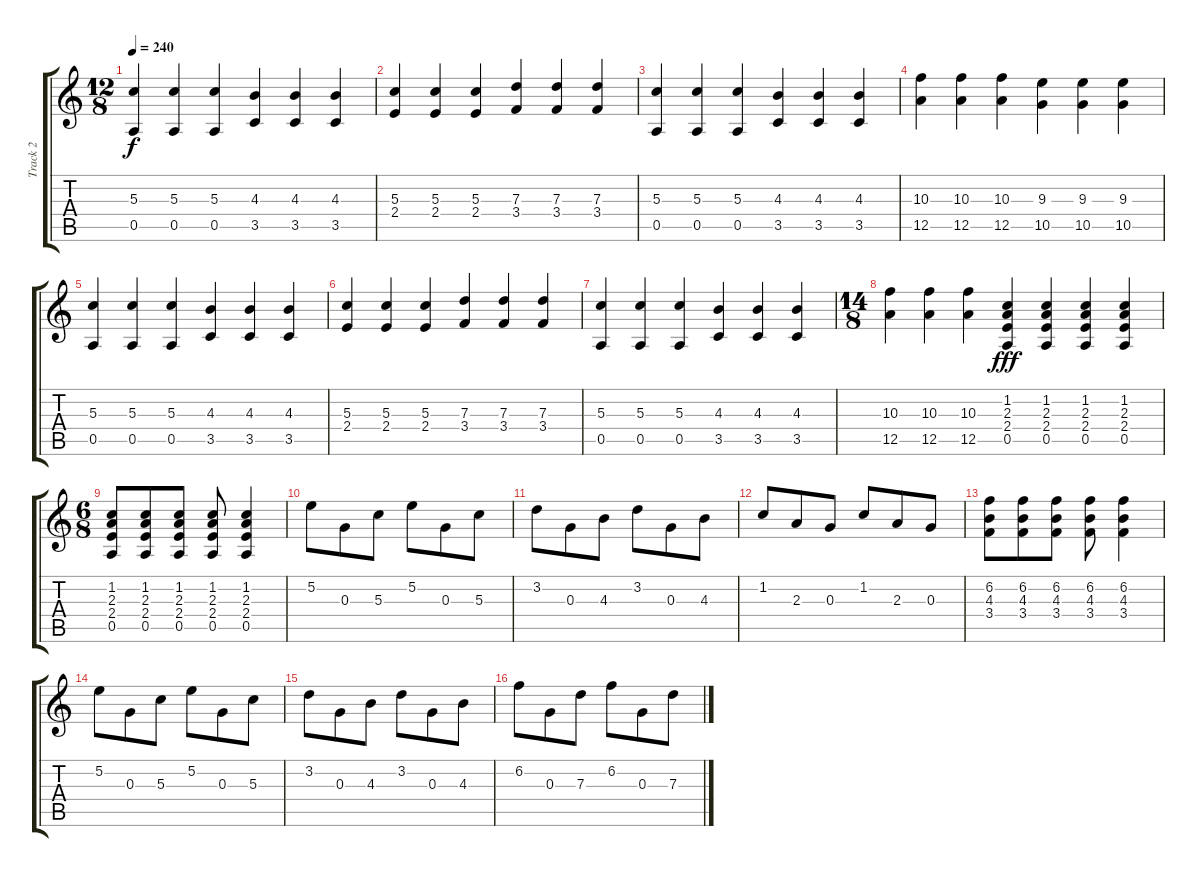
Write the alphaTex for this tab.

\track ("Track 2" "Track 2") {instrument overdrivenguitar}
\staff {score tabs}
\tuning (E4 B3 G3 D3 A2 E2) {hide}
\ts (12 8)
\tempo 240
\clef g2
\ks c
(5.3 0.5).4{dy f instrument overdrivenguitar} (5.3 0.5).4 (5.3 0.5).4 (4.3 3.5).4 (4.3 3.5).4 (4.3 3.5).4 |
(5.3 2.4).4 (5.3 2.4).4 (5.3 2.4).4 (7.3 3.4).4 (7.3 3.4).4 (7.3 3.4).4 |
(5.3 0.5).4 (5.3 0.5).4 (5.3 0.5).4 (4.3 3.5).4 (4.3 3.5).4 (4.3 3.5).4 |
(10.3 12.5).4 (10.3 12.5).4 (10.3 12.5).4 (9.3 10.5).4 (9.3 10.5).4 (9.3 10.5).4 |
(5.3 0.5).4 (5.3 0.5).4 (5.3 0.5).4 (4.3 3.5).4 (4.3 3.5).4 (4.3 3.5).4 |
(5.3 2.4).4 (5.3 2.4).4 (5.3 2.4).4 (7.3 3.4).4 (7.3 3.4).4 (7.3 3.4).4 |
(5.3 0.5).4 (5.3 0.5).4 (5.3 0.5).4 (4.3 3.5).4 (4.3 3.5).4 (4.3 3.5).4 |
\ts (14 8)
(10.3 12.5).4 (10.3 12.5).4 (10.3 12.5).4 (1.2 2.3 2.4 0.5).4{dy fff} (1.2 2.3 2.4 0.5).4 (1.2 2.3 2.4 0.5).4 (1.2 2.3 2.4 0.5).4 |
\ts (6 8)
(1.2 2.3 2.4 0.5).8 (1.2 2.3 2.4 0.5).8 (1.2 2.3 2.4 0.5).8 (1.2 2.3 2.4 0.5).8 (1.2 2.3 2.4 0.5).4 |
5.2.8 0.3.8 5.3.8 5.2.8 0.3.8 5.3.8 |
3.2.8 0.3.8 4.3.8 3.2.8 0.3.8 4.3.8 |
1.2.8 2.3.8 0.3.8 1.2.8 2.3.8 0.3.8 |
(6.2 4.3 3.4).8 (6.2 4.3 3.4).8 (6.2 4.3 3.4).8 (6.2 4.3 3.4).8 (6.2 4.3 3.4).4 |
5.2.8 0.3.8 5.3.8 5.2.8 0.3.8 5.3.8 |
3.2.8 0.3.8 4.3.8 3.2.8 0.3.8 4.3.8 |
6.2.8 0.3.8 7.3.8 6.2.8 0.3.8 7.3.8
